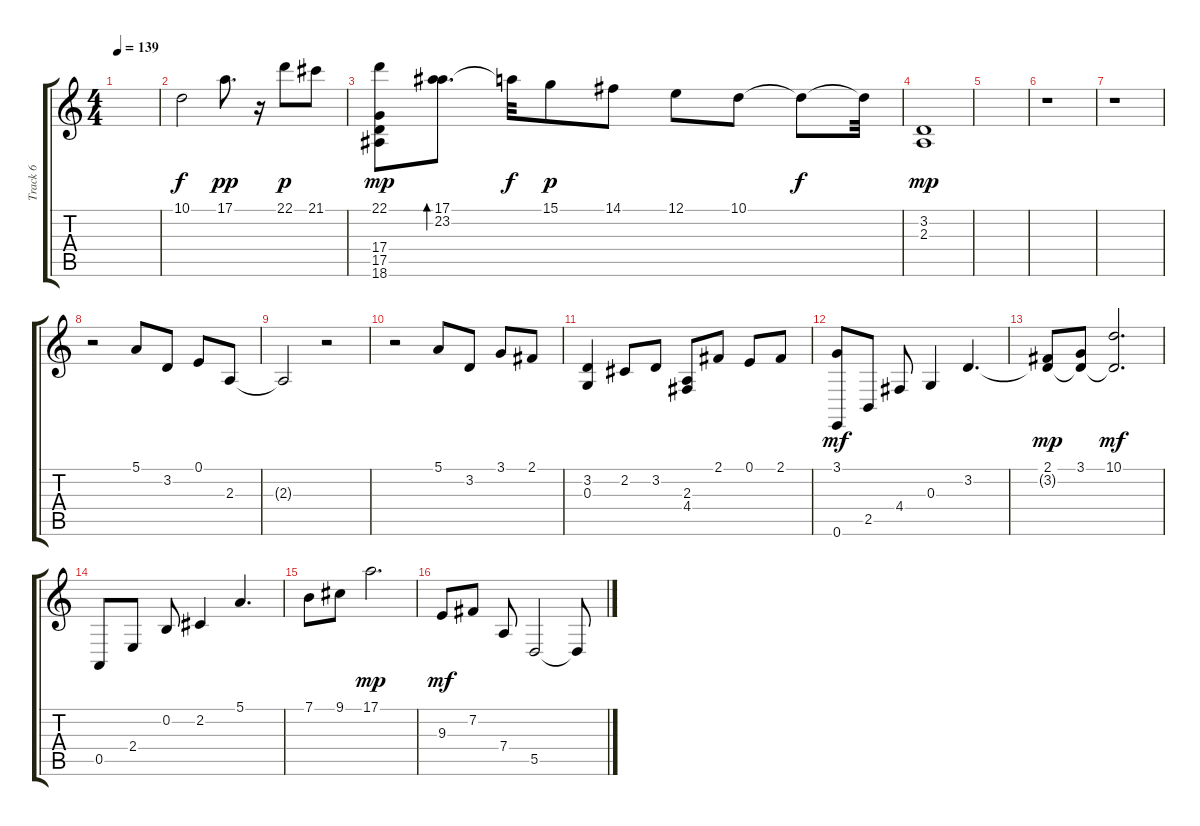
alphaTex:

\track ("Track 6" "Track 6") {instrument fx1rain}
\staff {score tabs}
\tuning (E4 B3 G3 D3 A2 E2) {hide}
\ts (4 4)
\tempo 139
\clef g2
\ks c
|
10.1.2 17.1.8{d dy pp} r.16 22.1.8{dy p} 21.1.8 |
(22.1 17.4 17.5 18.6).8{dy mp} (17.1 23.2).8{d bd 480} 17.1{t}.32{dy f} 15.1.8{dy p} 14.1.8 12.1.8 10.1.8 10.1{t}.8{dy f} 10.1{t}.32 |
(3.2 2.3).1{dy mp} |
|
r.1 |
r.1 |
r.2 5.1.8 3.2.8 0.1.8 2.3.8 |
2.3{t}.2 r.2 |
r.2 5.1.8 3.2.8 3.1.8 2.1.8 |
(3.2 0.3).4 2.2.8 3.2.8 (2.3 4.4).8 2.1.8 0.1.8 2.1.8 |
(3.1 0.6).8{dy mf} 2.5.8 4.4.8 0.3.4 3.2.4{d} |
(2.1 3.2{t}).8{dy mp} (3.1 3.2{t}).8 (10.1 3.2{t}).2{d dy mf} |
0.5.8 2.4.8 0.2.8 2.2.4 5.1.4{d} |
7.1.8 9.1.8 17.1.2{d dy mp} |
9.3.8{dy mf} 7.2.8 7.4.8 5.5.2 5.5{t}.8
